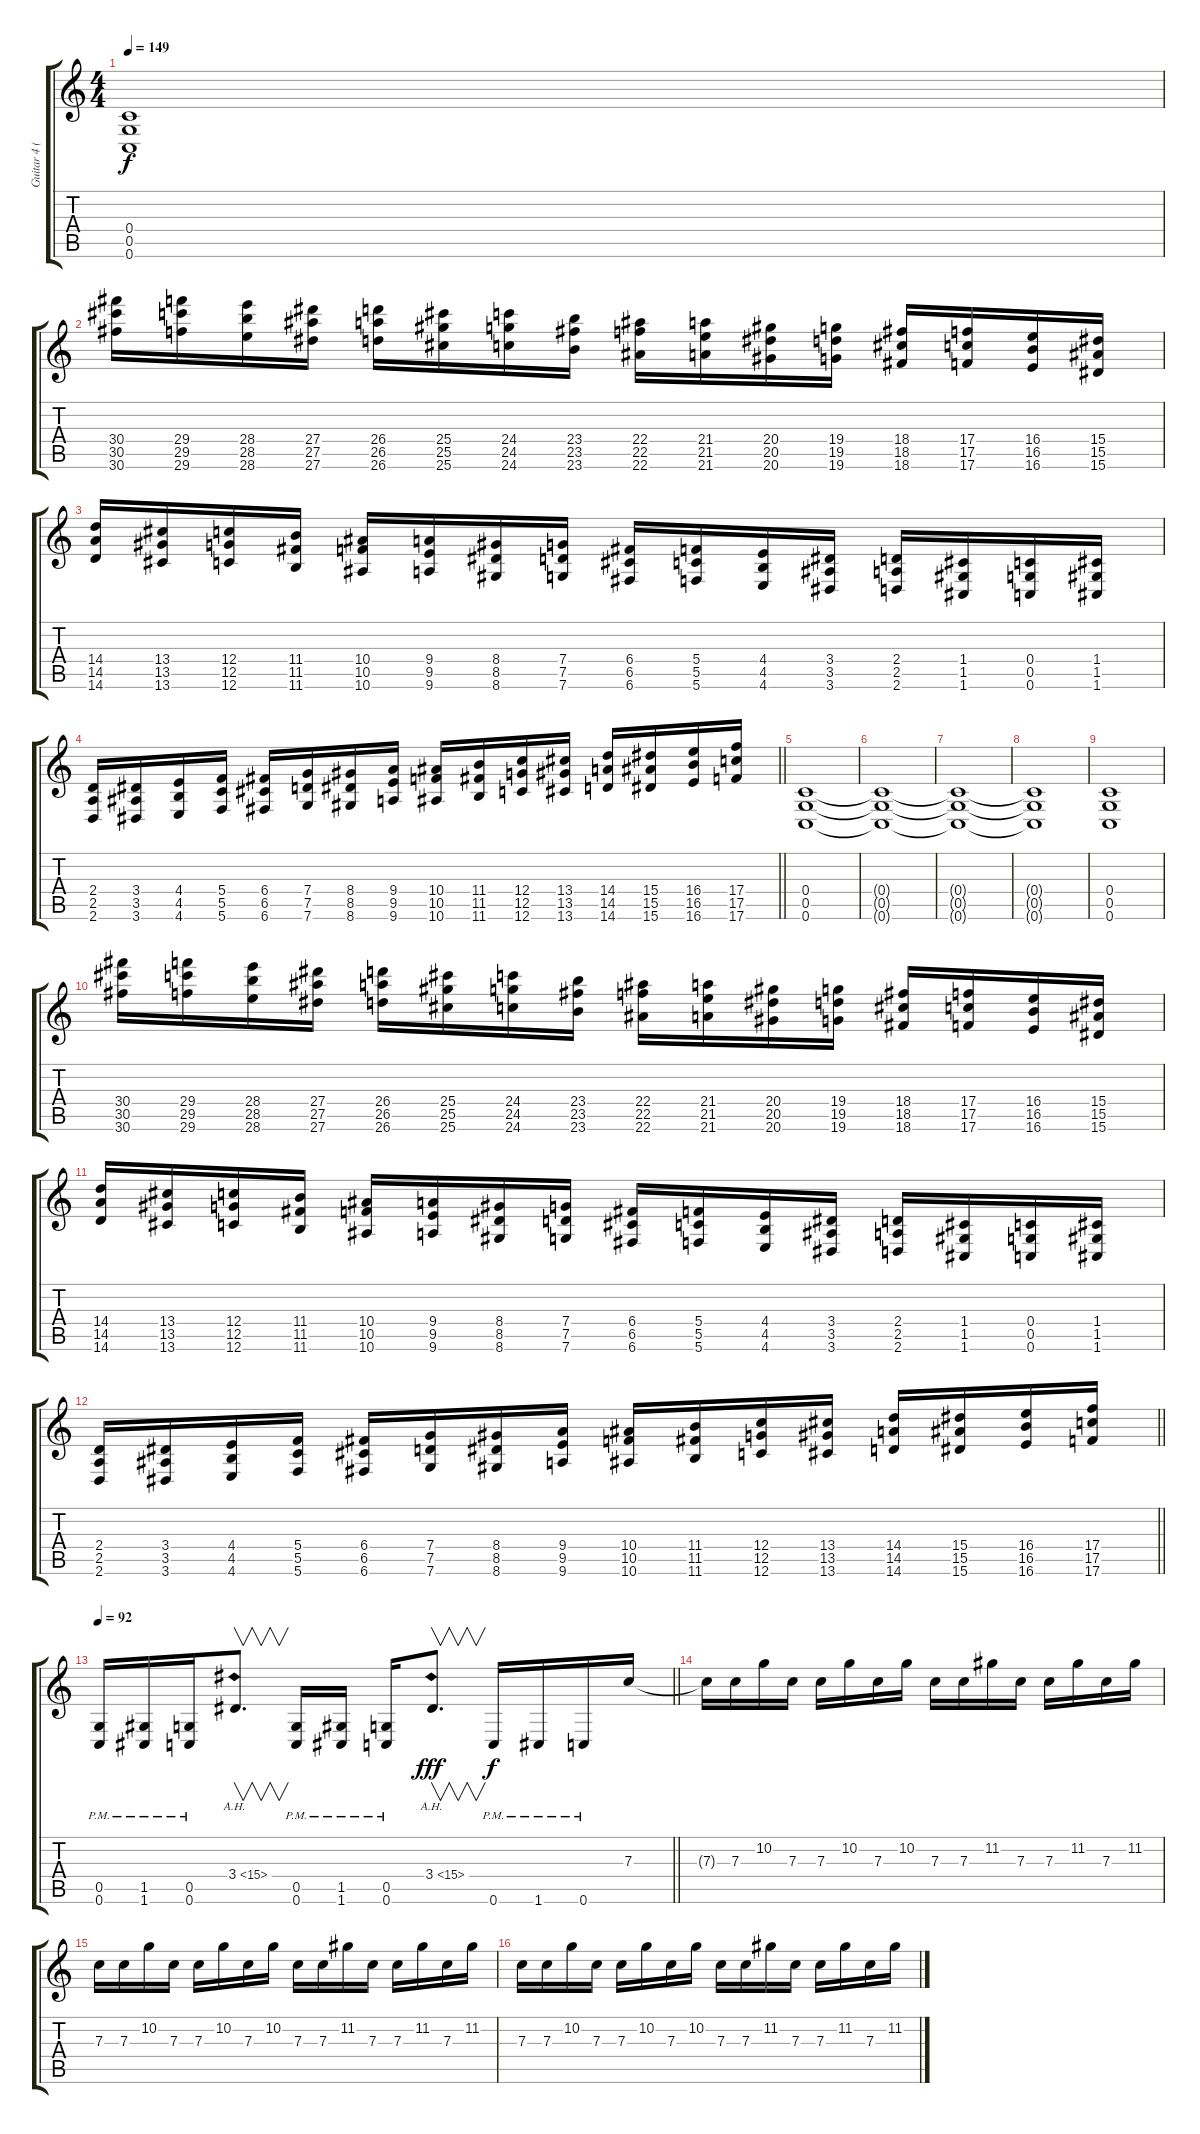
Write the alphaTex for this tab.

\track ("Guitar 4 (Distorted- Padget)" "Guitar 4 (") {instrument distortionguitar}
\staff {score tabs}
\tuning (D4 A3 F3 C3 G2 C2) {hide}
\ts (4 4)
\tempo 149
\clef g2
\ks c
(0.4 0.5 0.6).1{dy f} |
(30.4 30.5 30.6).16{instrument guitarfretnoise} (29.4 29.5 29.6).16 (28.4 28.5 28.6).16 (27.4 27.5 27.6).16 (26.4 26.5 26.6).16 (25.4 25.5 25.6).16 (24.4 24.5 24.6).16 (23.4 23.5 23.6).16 (22.4 22.5 22.6).16 (21.4 21.5 21.6).16 (20.4 20.5 20.6).16 (19.4 19.5 19.6).16 (18.4 18.5 18.6).16 (17.4 17.5 17.6).16 (16.4 16.5 16.6).16 (15.4 15.5 15.6).16 |
(14.4 14.5 14.6).16 (13.4 13.5 13.6).16 (12.4 12.5 12.6).16 (11.4 11.5 11.6).16 (10.4 10.5 10.6).16 (9.4 9.5 9.6).16 (8.4 8.5 8.6).16 (7.4 7.5 7.6).16 (6.4 6.5 6.6).16 (5.4 5.5 5.6).16 (4.4 4.5 4.6).16 (3.4 3.5 3.6).16 (2.4 2.5 2.6).16 (1.4 1.5 1.6).16 (0.4 0.5 0.6).16 (1.4 1.5 1.6).16 |
\barLineRight lightlight
(2.4 2.5 2.6).16 (3.4 3.5 3.6).16 (4.4 4.5 4.6).16 (5.4 5.5 5.6).16 (6.4 6.5 6.6).16 (7.4 7.5 7.6).16 (8.4 8.5 8.6).16 (9.4 9.5 9.6).16 (10.4 10.5 10.6).16 (11.4 11.5 11.6).16 (12.4 12.5 12.6).16 (13.4 13.5 13.6).16 (14.4 14.5 14.6).16 (15.4 15.5 15.6).16 (16.4 16.5 16.6).16 (17.4 17.5 17.6).16 |
(0.4 0.5 0.6).1{instrument distortionguitar} |
(0.4{t} 0.5{t} 0.6{t}).1 |
(0.4{t} 0.5{t} 0.6{t}).1 |
(0.4{t} 0.5{t} 0.6{t}).1 |
(0.4 0.5 0.6).1 |
(30.4 30.5 30.6).16{instrument guitarfretnoise} (29.4 29.5 29.6).16 (28.4 28.5 28.6).16 (27.4 27.5 27.6).16 (26.4 26.5 26.6).16 (25.4 25.5 25.6).16 (24.4 24.5 24.6).16 (23.4 23.5 23.6).16 (22.4 22.5 22.6).16 (21.4 21.5 21.6).16 (20.4 20.5 20.6).16 (19.4 19.5 19.6).16 (18.4 18.5 18.6).16 (17.4 17.5 17.6).16 (16.4 16.5 16.6).16 (15.4 15.5 15.6).16 |
(14.4 14.5 14.6).16 (13.4 13.5 13.6).16 (12.4 12.5 12.6).16 (11.4 11.5 11.6).16 (10.4 10.5 10.6).16 (9.4 9.5 9.6).16 (8.4 8.5 8.6).16 (7.4 7.5 7.6).16 (6.4 6.5 6.6).16 (5.4 5.5 5.6).16 (4.4 4.5 4.6).16 (3.4 3.5 3.6).16 (2.4 2.5 2.6).16 (1.4 1.5 1.6).16 (0.4 0.5 0.6).16 (1.4 1.5 1.6).16 |
\barLineRight lightlight
(2.4 2.5 2.6).16 (3.4 3.5 3.6).16 (4.4 4.5 4.6).16 (5.4 5.5 5.6).16 (6.4 6.5 6.6).16 (7.4 7.5 7.6).16 (8.4 8.5 8.6).16 (9.4 9.5 9.6).16 (10.4 10.5 10.6).16 (11.4 11.5 11.6).16 (12.4 12.5 12.6).16 (13.4 13.5 13.6).16 (14.4 14.5 14.6).16 (15.4 15.5 15.6).16 (16.4 16.5 16.6).16 (17.4 17.5 17.6).16 |
\tempo 92
\barLineRight lightlight
(0.5{pm} 0.6{pm}).16{instrument distortionguitar} (1.5{pm} 1.6{pm}).16 (0.5{pm} 0.6{pm}).16 3.4{ah 12}.8{v d} (0.5{pm} 0.6{pm}).16 (1.5{pm} 1.6{pm}).16 (0.5{pm} 0.6{pm}).16 3.4{ah 12}.8{v d dy fff} 0.6{pm}.16{dy f} 1.6{pm}.16 0.6{pm}.16 7.3.16 |
7.3{t}.16 7.3.16 10.2.16 7.3.16 7.3.16 10.2.16 7.3.16 10.2.16 7.3.16 7.3.16 11.2.16 7.3.16 7.3.16 11.2.16 7.3.16 11.2.16 |
7.3.16 7.3.16 10.2.16 7.3.16 7.3.16 10.2.16 7.3.16 10.2.16 7.3.16 7.3.16 11.2.16 7.3.16 7.3.16 11.2.16 7.3.16 11.2.16 |
7.3.16 7.3.16 10.2.16 7.3.16 7.3.16 10.2.16 7.3.16 10.2.16 7.3.16 7.3.16 11.2.16 7.3.16 7.3.16 11.2.16 7.3.16 11.2.16
